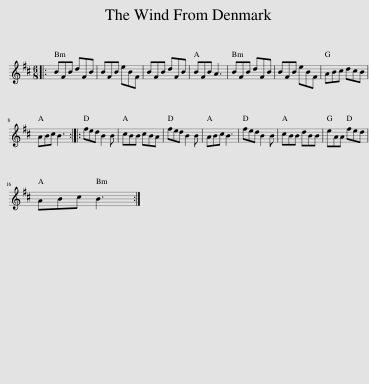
X:1
L:1/8
M:6/8
I:linebreak $
K:Bmin
V:1 treble
V:1
|: BFB dFB | BFB eBF | BFB dFB | BFB A3 | BFB dFB | %5
 BFB eBF | ABc dcB |$ ABc B3 :: fed B2 B | cBB cBA | %10
 fed B2 B | ABc B3 | fed B2 B | cBB dBB | eAA fed |$ %15
 ABc B3 :| %16
